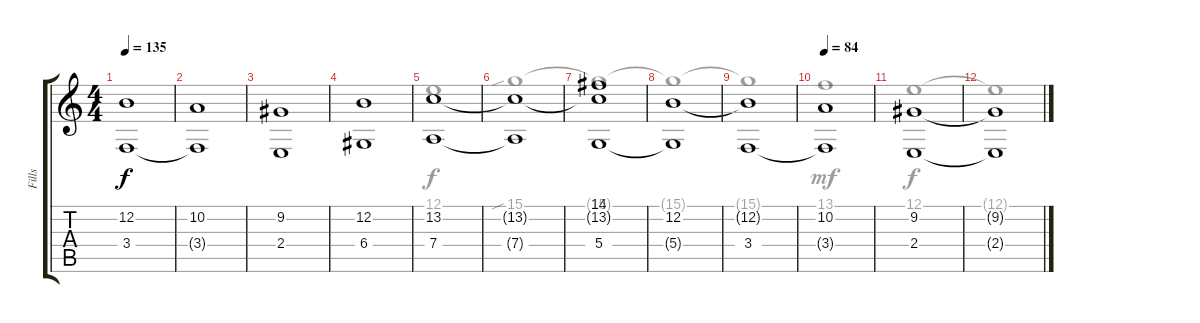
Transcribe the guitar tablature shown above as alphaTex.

\track ("Fills" "Fills") {instrument pad2warm}
\staff {score tabs}
\tuning (E4 B3 G3 D3 A2 E2) {hide}
\voice
\ts (4 4)
\tempo 135
\clef g2
\ks c
(12.2{t} 3.4).1{dy f} |
(10.2 3.4{t}).1 |
(9.2 2.4).1 |
(12.2 6.4).1 |
(13.2 7.4).1 |
(13.2{t} 7.4{t}).1 |
(14.1 13.2{t} 5.4).1 |
(12.2 5.4{t}).1 |
(12.2{t} 3.4).1 |
\tempo 84
(10.2 3.4{t}).1 |
(9.2 2.4).1 |
(9.2{t} 2.4{t}).1
\voice
\clef g2
\ottava regular
\simile none
\ks c
|
|
|
|
12.1.1 |
15.1{sib}.1 |
15.1{t}.1{dy f} |
15.1{t}.1 |
15.1{t}.1 |
13.1.1{dy mf} |
12.1.1{dy f} |
12.1{t}.1
